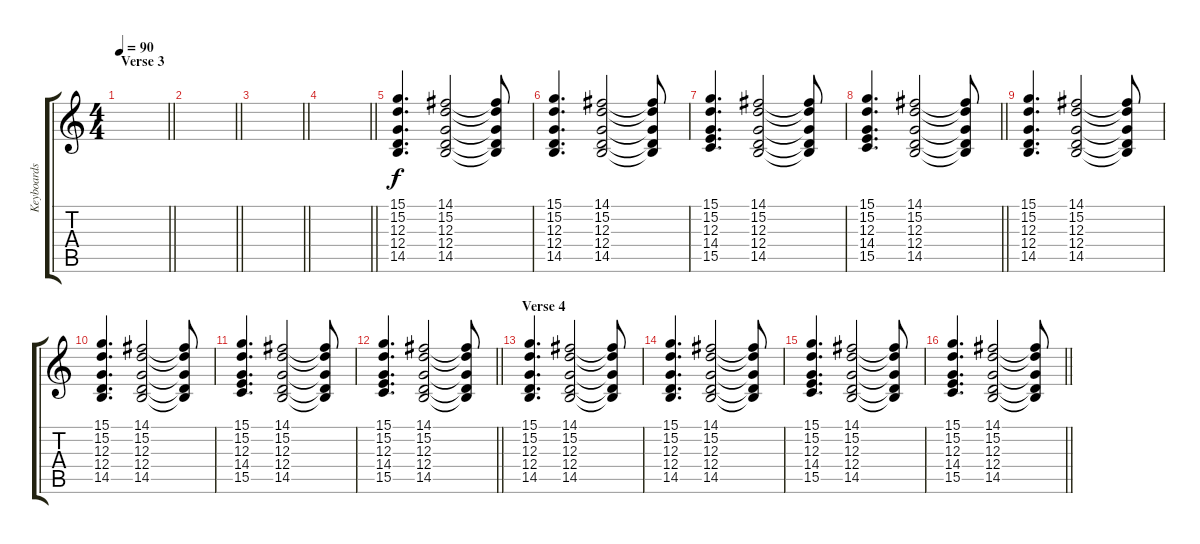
\track ("Keyboards 2" "Keyboards ") {instrument stringensemble2}
\staff {score tabs}
\tuning (E4 B3 G3 D3 A2 E2) {hide}
\ts (4 4)
\section ("" "Verse 3")
\tempo 90
\clef g2
\barLineRight lightlight
\ks c
|
\barLineRight lightlight
|
\barLineRight lightlight
|
\barLineRight lightlight
|
(15.1 15.2 12.3 12.4 14.5).4{d} (14.1 15.2 12.3 12.4 14.5).2 (14.1{t} 15.2{t} 12.3{t} 12.4{t} 14.5{t}).8 |
(15.1 15.2 12.3 12.4 14.5).4{d} (14.1 15.2 12.3 12.4 14.5).2 (14.1{t} 15.2{t} 12.3{t} 12.4{t} 14.5{t}).8 |
(15.1 15.2 12.3 14.4 15.5).4{d} (14.1 15.2 12.3 12.4 14.5).2 (14.1{t} 15.2{t} 12.3{t} 12.4{t} 14.5{t}).8 |
\barLineRight lightlight
(15.1 15.2 12.3 14.4 15.5).4{d} (14.1 15.2 12.3 12.4 14.5).2 (14.1{t} 15.2{t} 12.3{t} 12.4{t} 14.5{t}).8 |
(15.1 15.2 12.3 12.4 14.5).4{d} (14.1 15.2 12.3 12.4 14.5).2 (14.1{t} 15.2{t} 12.3{t} 12.4{t} 14.5{t}).8 |
(15.1 15.2 12.3 12.4 14.5).4{d} (14.1 15.2 12.3 12.4 14.5).2 (14.1{t} 15.2{t} 12.3{t} 12.4{t} 14.5{t}).8 |
(15.1 15.2 12.3 14.4 15.5).4{d} (14.1 15.2 12.3 12.4 14.5).2 (14.1{t} 15.2{t} 12.3{t} 12.4{t} 14.5{t}).8 |
\barLineRight lightlight
(15.1 15.2 12.3 14.4 15.5).4{d} (14.1 15.2 12.3 12.4 14.5).2 (14.1{t} 15.2{t} 12.3{t} 12.4{t} 14.5{t}).8 |
\section ("" "Verse 4")
(15.1 15.2 12.3 12.4 14.5).4{d} (14.1 15.2 12.3 12.4 14.5).2 (14.1{t} 15.2{t} 12.3{t} 12.4{t} 14.5{t}).8 |
(15.1 15.2 12.3 12.4 14.5).4{d} (14.1 15.2 12.3 12.4 14.5).2 (14.1{t} 15.2{t} 12.3{t} 12.4{t} 14.5{t}).8 |
(15.1 15.2 12.3 14.4 15.5).4{d} (14.1 15.2 12.3 12.4 14.5).2 (14.1{t} 15.2{t} 12.3{t} 12.4{t} 14.5{t}).8 |
\barLineRight lightlight
(15.1 15.2 12.3 14.4 15.5).4{d} (14.1 15.2 12.3 12.4 14.5).2 (14.1{t} 15.2{t} 12.3{t} 12.4{t} 14.5{t}).8
